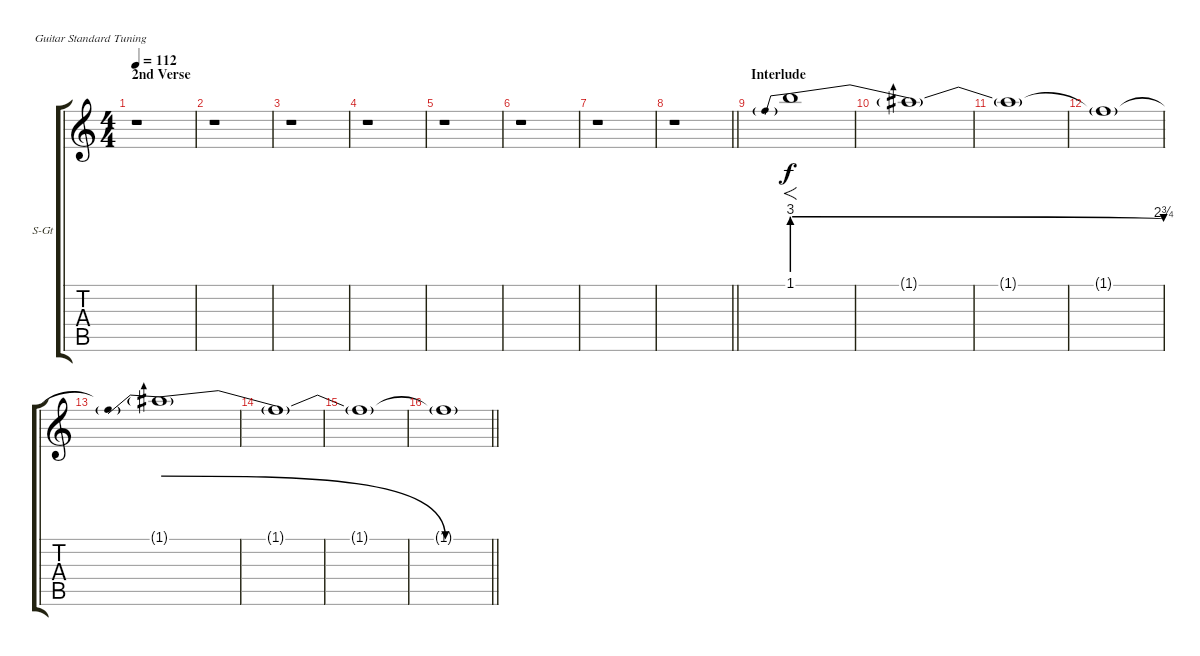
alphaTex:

\bracketExtendMode groupsimilarinstruments
\firstSystemTrackNameOrientation horizontal
\otherSystemsTrackNameOrientation horizontal
\track ("Keyboards" "S-Gt") {instrument pad2warm}
\staff {score tabs}
\tuning (E4 B3 G3 D3 A2 E2)
\displaytranspose 12
\ts (4 4)
\section ("" "2nd Verse")
\tempo 112
\clef g2
\ks c
r.1{dy f} |
r.1 |
r.1 |
r.1 |
r.1 |
r.1 |
r.1 |
\barLineRight lightlight
r.1 |
\section ("" "Interlude")
1.1{be (prebendrelease 0 12 60 11)}.1{f} |
1.1{t}.1 |
1.1{t}.1 |
1.1{t}.1 |
1.1{be (prebendrelease 0 11 60 0) t}.1 |
1.1{t}.1 |
1.1{t}.1 |
\barLineRight lightlight
1.1{be (hold 0 0 60 0) t}.1
